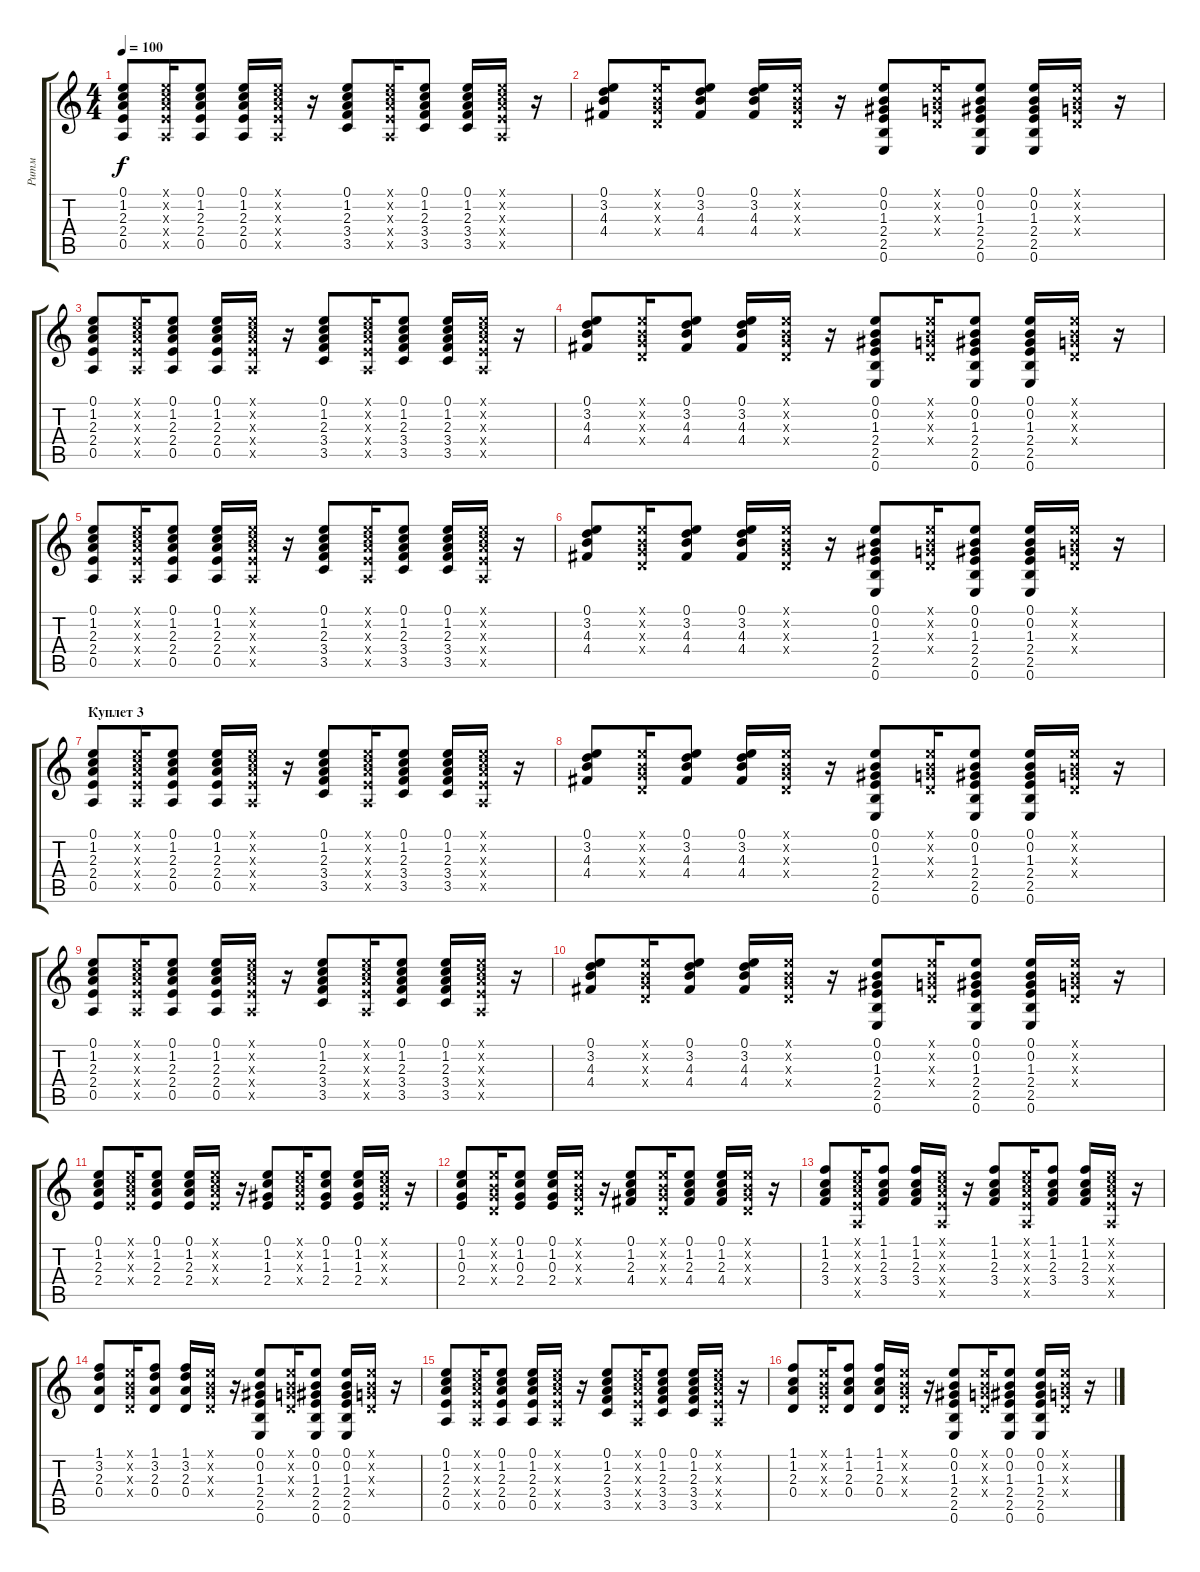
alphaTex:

\track ("Ритм" "Ритм") {instrument acousticguitarsteel}
\staff {score tabs}
\tuning (E4 B3 G3 D3 A2 E2) {hide}
\ts (4 4)
\tempo 100
\clef g2
\ks c
(0.1 1.2 2.3 2.4 0.5).8{dy f} (0.1{x} 1.2{x} 2.3{x} 2.4{x} 0.5{x}).16 (0.1 1.2 2.3 2.4 0.5).8 (0.1 1.2 2.3 2.4 0.5).16 (0.1{x} 1.2{x} 2.3{x} 2.4{x} 0.5{x}).16 r.16 (0.1 1.2 2.3 3.4 3.5).8 (0.1{x} 1.2{x} 2.3{x} 2.4{x} 0.5{x}).16 (0.1 1.2 2.3 3.4 3.5).8 (0.1 1.2 2.3 3.4 3.5).16 (0.1{x} 1.2{x} 2.3{x} 2.4{x} 0.5{x}).16 r.16 |
(0.1 3.2 4.3 4.4).8 (0.1{x} 0.2{x} 0.3{x} 0.4{x}).16 (0.1 3.2 4.3 4.4).8 (0.1 3.2 4.3 4.4).16 (0.1{x} 0.2{x} 0.3{x} 0.4{x}).16 r.16 (0.1 0.2 1.3 2.4 2.5 0.6).8 (0.1{x} 0.2{x} 0.3{x} 0.4{x}).16 (0.1 0.2 1.3 2.4 2.5 0.6).8 (0.1 0.2 1.3 2.4 2.5 0.6).16 (0.1{x} 0.2{x} 0.3{x} 0.4{x}).16 r.16 |
(0.1 1.2 2.3 2.4 0.5).8 (0.1{x} 1.2{x} 2.3{x} 2.4{x} 0.5{x}).16 (0.1 1.2 2.3 2.4 0.5).8 (0.1 1.2 2.3 2.4 0.5).16 (0.1{x} 1.2{x} 2.3{x} 2.4{x} 0.5{x}).16 r.16 (0.1 1.2 2.3 3.4 3.5).8 (0.1{x} 1.2{x} 2.3{x} 2.4{x} 0.5{x}).16 (0.1 1.2 2.3 3.4 3.5).8 (0.1 1.2 2.3 3.4 3.5).16 (0.1{x} 1.2{x} 2.3{x} 2.4{x} 0.5{x}).16 r.16 |
(0.1 3.2 4.3 4.4).8 (0.1{x} 0.2{x} 0.3{x} 0.4{x}).16 (0.1 3.2 4.3 4.4).8 (0.1 3.2 4.3 4.4).16 (0.1{x} 0.2{x} 0.3{x} 0.4{x}).16 r.16 (0.1 0.2 1.3 2.4 2.5 0.6).8 (0.1{x} 0.2{x} 0.3{x} 0.4{x}).16 (0.1 0.2 1.3 2.4 2.5 0.6).8 (0.1 0.2 1.3 2.4 2.5 0.6).16 (0.1{x} 0.2{x} 0.3{x} 0.4{x}).16 r.16 |
(0.1 1.2 2.3 2.4 0.5).8 (0.1{x} 1.2{x} 2.3{x} 2.4{x} 0.5{x}).16 (0.1 1.2 2.3 2.4 0.5).8 (0.1 1.2 2.3 2.4 0.5).16 (0.1{x} 1.2{x} 2.3{x} 2.4{x} 0.5{x}).16 r.16 (0.1 1.2 2.3 3.4 3.5).8 (0.1{x} 1.2{x} 2.3{x} 2.4{x} 0.5{x}).16 (0.1 1.2 2.3 3.4 3.5).8 (0.1 1.2 2.3 3.4 3.5).16 (0.1{x} 1.2{x} 2.3{x} 2.4{x} 0.5{x}).16 r.16 |
(0.1 3.2 4.3 4.4).8 (0.1{x} 0.2{x} 0.3{x} 0.4{x}).16 (0.1 3.2 4.3 4.4).8 (0.1 3.2 4.3 4.4).16 (0.1{x} 0.2{x} 0.3{x} 0.4{x}).16 r.16 (0.1 0.2 1.3 2.4 2.5 0.6).8 (0.1{x} 0.2{x} 0.3{x} 0.4{x}).16 (0.1 0.2 1.3 2.4 2.5 0.6).8 (0.1 0.2 1.3 2.4 2.5 0.6).16 (0.1{x} 0.2{x} 0.3{x} 0.4{x}).16 r.16 |
\section ("" "Куплет 3")
(0.1 1.2 2.3 2.4 0.5).8 (0.1{x} 1.2{x} 2.3{x} 2.4{x} 0.5{x}).16 (0.1 1.2 2.3 2.4 0.5).8 (0.1 1.2 2.3 2.4 0.5).16 (0.1{x} 1.2{x} 2.3{x} 2.4{x} 0.5{x}).16 r.16 (0.1 1.2 2.3 3.4 3.5).8 (0.1{x} 1.2{x} 2.3{x} 2.4{x} 0.5{x}).16 (0.1 1.2 2.3 3.4 3.5).8 (0.1 1.2 2.3 3.4 3.5).16 (0.1{x} 1.2{x} 2.3{x} 2.4{x} 0.5{x}).16 r.16 |
(0.1 3.2 4.3 4.4).8 (0.1{x} 0.2{x} 0.3{x} 0.4{x}).16 (0.1 3.2 4.3 4.4).8 (0.1 3.2 4.3 4.4).16 (0.1{x} 0.2{x} 0.3{x} 0.4{x}).16 r.16 (0.1 0.2 1.3 2.4 2.5 0.6).8 (0.1{x} 0.2{x} 0.3{x} 0.4{x}).16 (0.1 0.2 1.3 2.4 2.5 0.6).8 (0.1 0.2 1.3 2.4 2.5 0.6).16 (0.1{x} 0.2{x} 0.3{x} 0.4{x}).16 r.16 |
(0.1 1.2 2.3 2.4 0.5).8 (0.1{x} 1.2{x} 2.3{x} 2.4{x} 0.5{x}).16 (0.1 1.2 2.3 2.4 0.5).8 (0.1 1.2 2.3 2.4 0.5).16 (0.1{x} 1.2{x} 2.3{x} 2.4{x} 0.5{x}).16 r.16 (0.1 1.2 2.3 3.4 3.5).8 (0.1{x} 1.2{x} 2.3{x} 2.4{x} 0.5{x}).16 (0.1 1.2 2.3 3.4 3.5).8 (0.1 1.2 2.3 3.4 3.5).16 (0.1{x} 1.2{x} 2.3{x} 2.4{x} 0.5{x}).16 r.16 |
(0.1 3.2 4.3 4.4).8 (0.1{x} 0.2{x} 0.3{x} 0.4{x}).16 (0.1 3.2 4.3 4.4).8 (0.1 3.2 4.3 4.4).16 (0.1{x} 0.2{x} 0.3{x} 0.4{x}).16 r.16 (0.1 0.2 1.3 2.4 2.5 0.6).8 (0.1{x} 0.2{x} 0.3{x} 0.4{x}).16 (0.1 0.2 1.3 2.4 2.5 0.6).8 (0.1 0.2 1.3 2.4 2.5 0.6).16 (0.1{x} 0.2{x} 0.3{x} 0.4{x}).16 r.16 |
(0.1 1.2 2.3 2.4).8 (0.1{x} 1.2{x} 2.3{x} 2.4{x}).16 (0.1 1.2 2.3 2.4).8 (0.1 1.2 2.3 2.4).16 (0.1{x} 1.2{x} 2.3{x} 2.4{x}).16 r.16 (0.1 1.2 1.3 2.4).8 (0.1{x} 1.2{x} 2.3{x} 2.4{x}).16 (0.1 1.2 1.3 2.4).8 (0.1 1.2 1.3 2.4).16 (0.1{x} 1.2{x} 2.3{x} 2.4{x}).16 r.16 |
(0.1 1.2 0.3 2.4).8 (0.1{x} 0.2{x} 0.3{x} 0.4{x}).16 (0.1 1.2 0.3 2.4).8 (0.1 1.2 0.3 2.4).16 (0.1{x} 0.2{x} 0.3{x} 0.4{x}).16 r.16 (0.1 1.2 2.3 4.4).8 (0.1{x} 0.2{x} 0.3{x} 0.4{x}).16 (0.1 1.2 2.3 4.4).8 (0.1 1.2 2.3 4.4).16 (0.1{x} 0.2{x} 0.3{x} 0.4{x}).16 r.16 |
(1.1 1.2 2.3 3.4).8 (0.1{x} 1.2{x} 2.3{x} 2.4{x} 0.5{x}).16 (1.1 1.2 2.3 3.4).8 (1.1 1.2 2.3 3.4).16 (0.1{x} 1.2{x} 2.3{x} 2.4{x} 0.5{x}).16 r.16 (1.1 1.2 2.3 3.4).8 (0.1{x} 1.2{x} 2.3{x} 2.4{x} 0.5{x}).16 (1.1 1.2 2.3 3.4).8 (1.1 1.2 2.3 3.4).16 (0.1{x} 1.2{x} 2.3{x} 2.4{x} 0.5{x}).16 r.16 |
(1.1 3.2 2.3 0.4).8 (0.1{x} 0.2{x} 0.3{x} 0.4{x}).16 (1.1 3.2 2.3 0.4).8 (1.1 3.2 2.3 0.4).16 (0.1{x} 0.2{x} 0.3{x} 0.4{x}).16 r.16 (0.1 0.2 1.3 2.4 2.5 0.6).8 (0.1{x} 0.2{x} 0.3{x} 0.4{x}).16 (0.1 0.2 1.3 2.4 2.5 0.6).8 (0.1 0.2 1.3 2.4 2.5 0.6).16 (0.1{x} 0.2{x} 0.3{x} 0.4{x}).16 r.16 |
(0.1 1.2 2.3 2.4 0.5).8 (0.1{x} 1.2{x} 2.3{x} 2.4{x} 0.5{x}).16 (0.1 1.2 2.3 2.4 0.5).8 (0.1 1.2 2.3 2.4 0.5).16 (0.1{x} 1.2{x} 2.3{x} 2.4{x} 0.5{x}).16 r.16 (0.1 1.2 2.3 3.4 3.5).8 (0.1{x} 1.2{x} 2.3{x} 2.4{x} 0.5{x}).16 (0.1 1.2 2.3 3.4 3.5).8 (0.1 1.2 2.3 3.4 3.5).16 (0.1{x} 1.2{x} 2.3{x} 2.4{x} 0.5{x}).16 r.16 |
(1.1 1.2 2.3 0.4).8 (0.1{x} 0.2{x} 0.3{x} 0.4{x}).16 (1.1 1.2 2.3 0.4).8 (1.1 1.2 2.3 0.4).16 (0.1{x} 0.2{x} 0.3{x} 0.4{x}).16 r.16 (0.1 0.2 1.3 2.4 2.5 0.6).8 (0.1{x} 0.2{x} 0.3{x} 0.4{x}).16 (0.1 0.2 1.3 2.4 2.5 0.6).8 (0.1 0.2 1.3 2.4 2.5 0.6).16 (0.1{x} 0.2{x} 0.3{x} 0.4{x}).16 r.16
